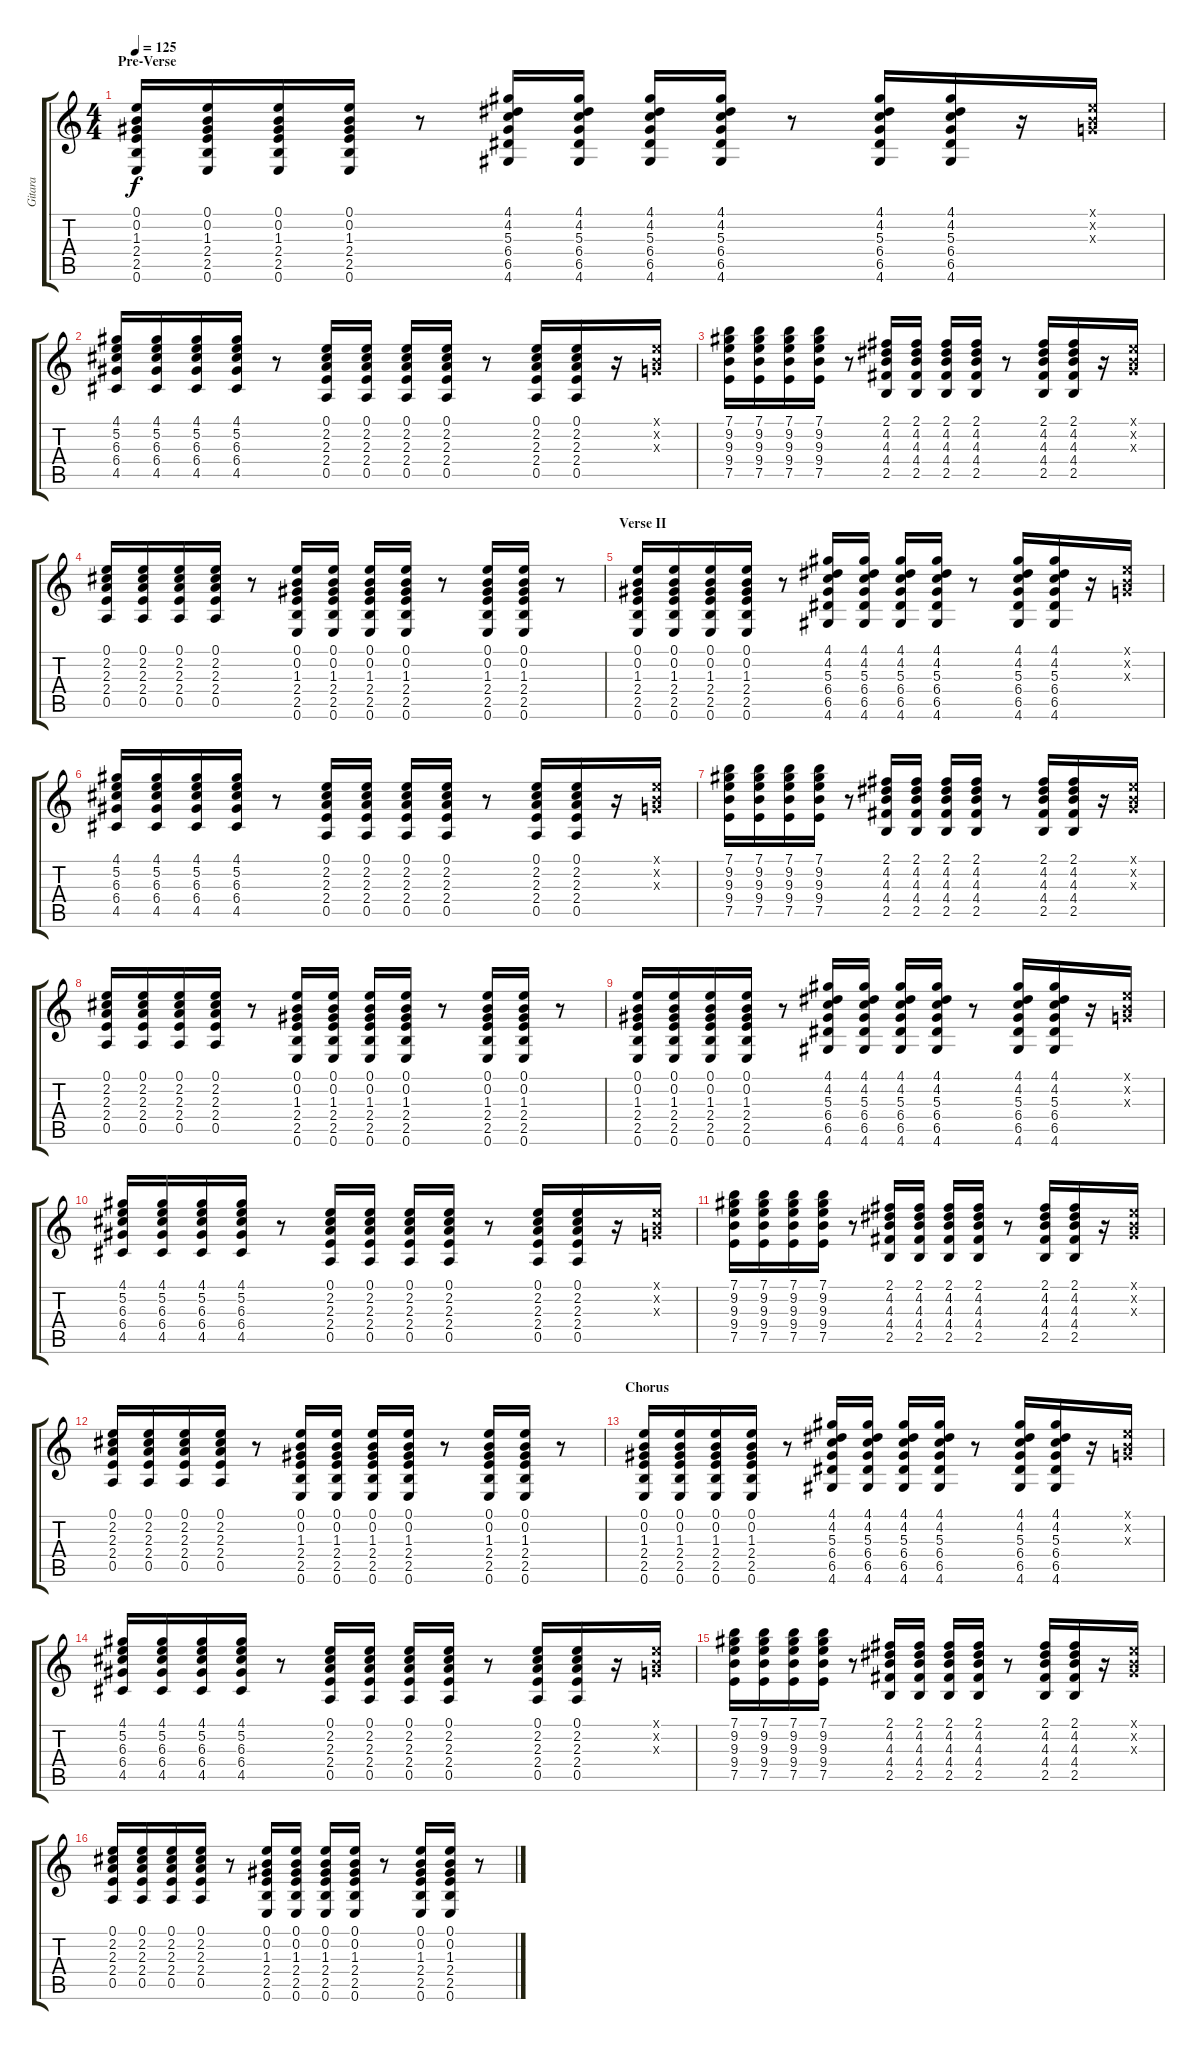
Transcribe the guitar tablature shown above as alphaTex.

\track ("Gitara" "Gitara") {instrument distortionguitar}
\staff {score tabs}
\tuning (E4 B3 G3 D3 A2 E2) {hide}
\ts (4 4)
\section ("" "Pre-Verse")
\tempo 125
\clef g2
\ks c
(0.1 0.2 1.3 2.4 2.5 0.6).16{dy f} (0.1 0.2 1.3 2.4 2.5 0.6).16 (0.1 0.2 1.3 2.4 2.5 0.6).16 (0.1 0.2 1.3 2.4 2.5 0.6).16 r.8 (4.1 4.2 5.3 6.4 6.5 4.6).16 (4.1 4.2 5.3 6.4 6.5 4.6).16 (4.1 4.2 5.3 6.4 6.5 4.6).16 (4.1 4.2 5.3 6.4 6.5 4.6).16 r.8 (4.1 4.2 5.3 6.4 6.5 4.6).16 (4.1 4.2 5.3 6.4 6.5 4.6).16 r.16 (0.1{x} 0.2{x} 0.3{x}).16 |
(4.1 5.2 6.3 6.4 4.5).16 (4.1 5.2 6.3 6.4 4.5).16 (4.1 5.2 6.3 6.4 4.5).16 (4.1 5.2 6.3 6.4 4.5).16 r.8 (0.1 2.2 2.3 2.4 0.5).16 (0.1 2.2 2.3 2.4 0.5).16 (0.1 2.2 2.3 2.4 0.5).16 (0.1 2.2 2.3 2.4 0.5).16 r.8 (0.1 2.2 2.3 2.4 0.5).16 (0.1 2.2 2.3 2.4 0.5).16 r.16 (0.1{x} 0.2{x} 0.3{x}).16 |
(7.1 9.2 9.3 9.4 7.5).16 (7.1 9.2 9.3 9.4 7.5).16 (7.1 9.2 9.3 9.4 7.5).16 (7.1 9.2 9.3 9.4 7.5).16 r.8 (2.1 4.2 4.3 4.4 2.5).16 (2.1 4.2 4.3 4.4 2.5).16 (2.1 4.2 4.3 4.4 2.5).16 (2.1 4.2 4.3 4.4 2.5).16 r.8 (2.1 4.2 4.3 4.4 2.5).16 (2.1 4.2 4.3 4.4 2.5).16 r.16 (0.1{x} 0.2{x} 0.3{x}).16 |
(0.1 2.2 2.3 2.4 0.5).16 (0.1 2.2 2.3 2.4 0.5).16 (0.1 2.2 2.3 2.4 0.5).16 (0.1 2.2 2.3 2.4 0.5).16 r.8 (0.1 0.2 1.3 2.4 2.5 0.6).16 (0.1 0.2 1.3 2.4 2.5 0.6).16 (0.1 0.2 1.3 2.4 2.5 0.6).16 (0.1 0.2 1.3 2.4 2.5 0.6).16 r.8 (0.1 0.2 1.3 2.4 2.5 0.6).16 (0.1 0.2 1.3 2.4 2.5 0.6).16 r.8 |
\section ("" "Verse II")
(0.1 0.2 1.3 2.4 2.5 0.6).16 (0.1 0.2 1.3 2.4 2.5 0.6).16 (0.1 0.2 1.3 2.4 2.5 0.6).16 (0.1 0.2 1.3 2.4 2.5 0.6).16 r.8 (4.1 4.2 5.3 6.4 6.5 4.6).16 (4.1 4.2 5.3 6.4 6.5 4.6).16 (4.1 4.2 5.3 6.4 6.5 4.6).16 (4.1 4.2 5.3 6.4 6.5 4.6).16 r.8 (4.1 4.2 5.3 6.4 6.5 4.6).16 (4.1 4.2 5.3 6.4 6.5 4.6).16 r.16 (0.1{x} 0.2{x} 0.3{x}).16 |
(4.1 5.2 6.3 6.4 4.5).16 (4.1 5.2 6.3 6.4 4.5).16 (4.1 5.2 6.3 6.4 4.5).16 (4.1 5.2 6.3 6.4 4.5).16 r.8 (0.1 2.2 2.3 2.4 0.5).16 (0.1 2.2 2.3 2.4 0.5).16 (0.1 2.2 2.3 2.4 0.5).16 (0.1 2.2 2.3 2.4 0.5).16 r.8 (0.1 2.2 2.3 2.4 0.5).16 (0.1 2.2 2.3 2.4 0.5).16 r.16 (0.1{x} 0.2{x} 0.3{x}).16 |
(7.1 9.2 9.3 9.4 7.5).16 (7.1 9.2 9.3 9.4 7.5).16 (7.1 9.2 9.3 9.4 7.5).16 (7.1 9.2 9.3 9.4 7.5).16 r.8 (2.1 4.2 4.3 4.4 2.5).16 (2.1 4.2 4.3 4.4 2.5).16 (2.1 4.2 4.3 4.4 2.5).16 (2.1 4.2 4.3 4.4 2.5).16 r.8 (2.1 4.2 4.3 4.4 2.5).16 (2.1 4.2 4.3 4.4 2.5).16 r.16 (0.1{x} 0.2{x} 0.3{x}).16 |
(0.1 2.2 2.3 2.4 0.5).16 (0.1 2.2 2.3 2.4 0.5).16 (0.1 2.2 2.3 2.4 0.5).16 (0.1 2.2 2.3 2.4 0.5).16 r.8 (0.1 0.2 1.3 2.4 2.5 0.6).16 (0.1 0.2 1.3 2.4 2.5 0.6).16 (0.1 0.2 1.3 2.4 2.5 0.6).16 (0.1 0.2 1.3 2.4 2.5 0.6).16 r.8 (0.1 0.2 1.3 2.4 2.5 0.6).16 (0.1 0.2 1.3 2.4 2.5 0.6).16 r.8 |
(0.1 0.2 1.3 2.4 2.5 0.6).16 (0.1 0.2 1.3 2.4 2.5 0.6).16 (0.1 0.2 1.3 2.4 2.5 0.6).16 (0.1 0.2 1.3 2.4 2.5 0.6).16 r.8 (4.1 4.2 5.3 6.4 6.5 4.6).16 (4.1 4.2 5.3 6.4 6.5 4.6).16 (4.1 4.2 5.3 6.4 6.5 4.6).16 (4.1 4.2 5.3 6.4 6.5 4.6).16 r.8 (4.1 4.2 5.3 6.4 6.5 4.6).16 (4.1 4.2 5.3 6.4 6.5 4.6).16 r.16 (0.1{x} 0.2{x} 0.3{x}).16 |
(4.1 5.2 6.3 6.4 4.5).16 (4.1 5.2 6.3 6.4 4.5).16 (4.1 5.2 6.3 6.4 4.5).16 (4.1 5.2 6.3 6.4 4.5).16 r.8 (0.1 2.2 2.3 2.4 0.5).16 (0.1 2.2 2.3 2.4 0.5).16 (0.1 2.2 2.3 2.4 0.5).16 (0.1 2.2 2.3 2.4 0.5).16 r.8 (0.1 2.2 2.3 2.4 0.5).16 (0.1 2.2 2.3 2.4 0.5).16 r.16 (0.1{x} 0.2{x} 0.3{x}).16 |
(7.1 9.2 9.3 9.4 7.5).16 (7.1 9.2 9.3 9.4 7.5).16 (7.1 9.2 9.3 9.4 7.5).16 (7.1 9.2 9.3 9.4 7.5).16 r.8 (2.1 4.2 4.3 4.4 2.5).16 (2.1 4.2 4.3 4.4 2.5).16 (2.1 4.2 4.3 4.4 2.5).16 (2.1 4.2 4.3 4.4 2.5).16 r.8 (2.1 4.2 4.3 4.4 2.5).16 (2.1 4.2 4.3 4.4 2.5).16 r.16 (0.1{x} 0.2{x} 0.3{x}).16 |
(0.1 2.2 2.3 2.4 0.5).16 (0.1 2.2 2.3 2.4 0.5).16 (0.1 2.2 2.3 2.4 0.5).16 (0.1 2.2 2.3 2.4 0.5).16 r.8 (0.1 0.2 1.3 2.4 2.5 0.6).16 (0.1 0.2 1.3 2.4 2.5 0.6).16 (0.1 0.2 1.3 2.4 2.5 0.6).16 (0.1 0.2 1.3 2.4 2.5 0.6).16 r.8 (0.1 0.2 1.3 2.4 2.5 0.6).16 (0.1 0.2 1.3 2.4 2.5 0.6).16 r.8 |
\section ("" "Chorus")
(0.1 0.2 1.3 2.4 2.5 0.6).16 (0.1 0.2 1.3 2.4 2.5 0.6).16 (0.1 0.2 1.3 2.4 2.5 0.6).16 (0.1 0.2 1.3 2.4 2.5 0.6).16 r.8 (4.1 4.2 5.3 6.4 6.5 4.6).16 (4.1 4.2 5.3 6.4 6.5 4.6).16 (4.1 4.2 5.3 6.4 6.5 4.6).16 (4.1 4.2 5.3 6.4 6.5 4.6).16 r.8 (4.1 4.2 5.3 6.4 6.5 4.6).16 (4.1 4.2 5.3 6.4 6.5 4.6).16 r.16 (0.1{x} 0.2{x} 0.3{x}).16 |
(4.1 5.2 6.3 6.4 4.5).16 (4.1 5.2 6.3 6.4 4.5).16 (4.1 5.2 6.3 6.4 4.5).16 (4.1 5.2 6.3 6.4 4.5).16 r.8 (0.1 2.2 2.3 2.4 0.5).16 (0.1 2.2 2.3 2.4 0.5).16 (0.1 2.2 2.3 2.4 0.5).16 (0.1 2.2 2.3 2.4 0.5).16 r.8 (0.1 2.2 2.3 2.4 0.5).16 (0.1 2.2 2.3 2.4 0.5).16 r.16 (0.1{x} 0.2{x} 0.3{x}).16 |
(7.1 9.2 9.3 9.4 7.5).16 (7.1 9.2 9.3 9.4 7.5).16 (7.1 9.2 9.3 9.4 7.5).16 (7.1 9.2 9.3 9.4 7.5).16 r.8 (2.1 4.2 4.3 4.4 2.5).16 (2.1 4.2 4.3 4.4 2.5).16 (2.1 4.2 4.3 4.4 2.5).16 (2.1 4.2 4.3 4.4 2.5).16 r.8 (2.1 4.2 4.3 4.4 2.5).16 (2.1 4.2 4.3 4.4 2.5).16 r.16 (0.1{x} 0.2{x} 0.3{x}).16 |
(0.1 2.2 2.3 2.4 0.5).16 (0.1 2.2 2.3 2.4 0.5).16 (0.1 2.2 2.3 2.4 0.5).16 (0.1 2.2 2.3 2.4 0.5).16 r.8 (0.1 0.2 1.3 2.4 2.5 0.6).16 (0.1 0.2 1.3 2.4 2.5 0.6).16 (0.1 0.2 1.3 2.4 2.5 0.6).16 (0.1 0.2 1.3 2.4 2.5 0.6).16 r.8 (0.1 0.2 1.3 2.4 2.5 0.6).16 (0.1 0.2 1.3 2.4 2.5 0.6).16 r.8
